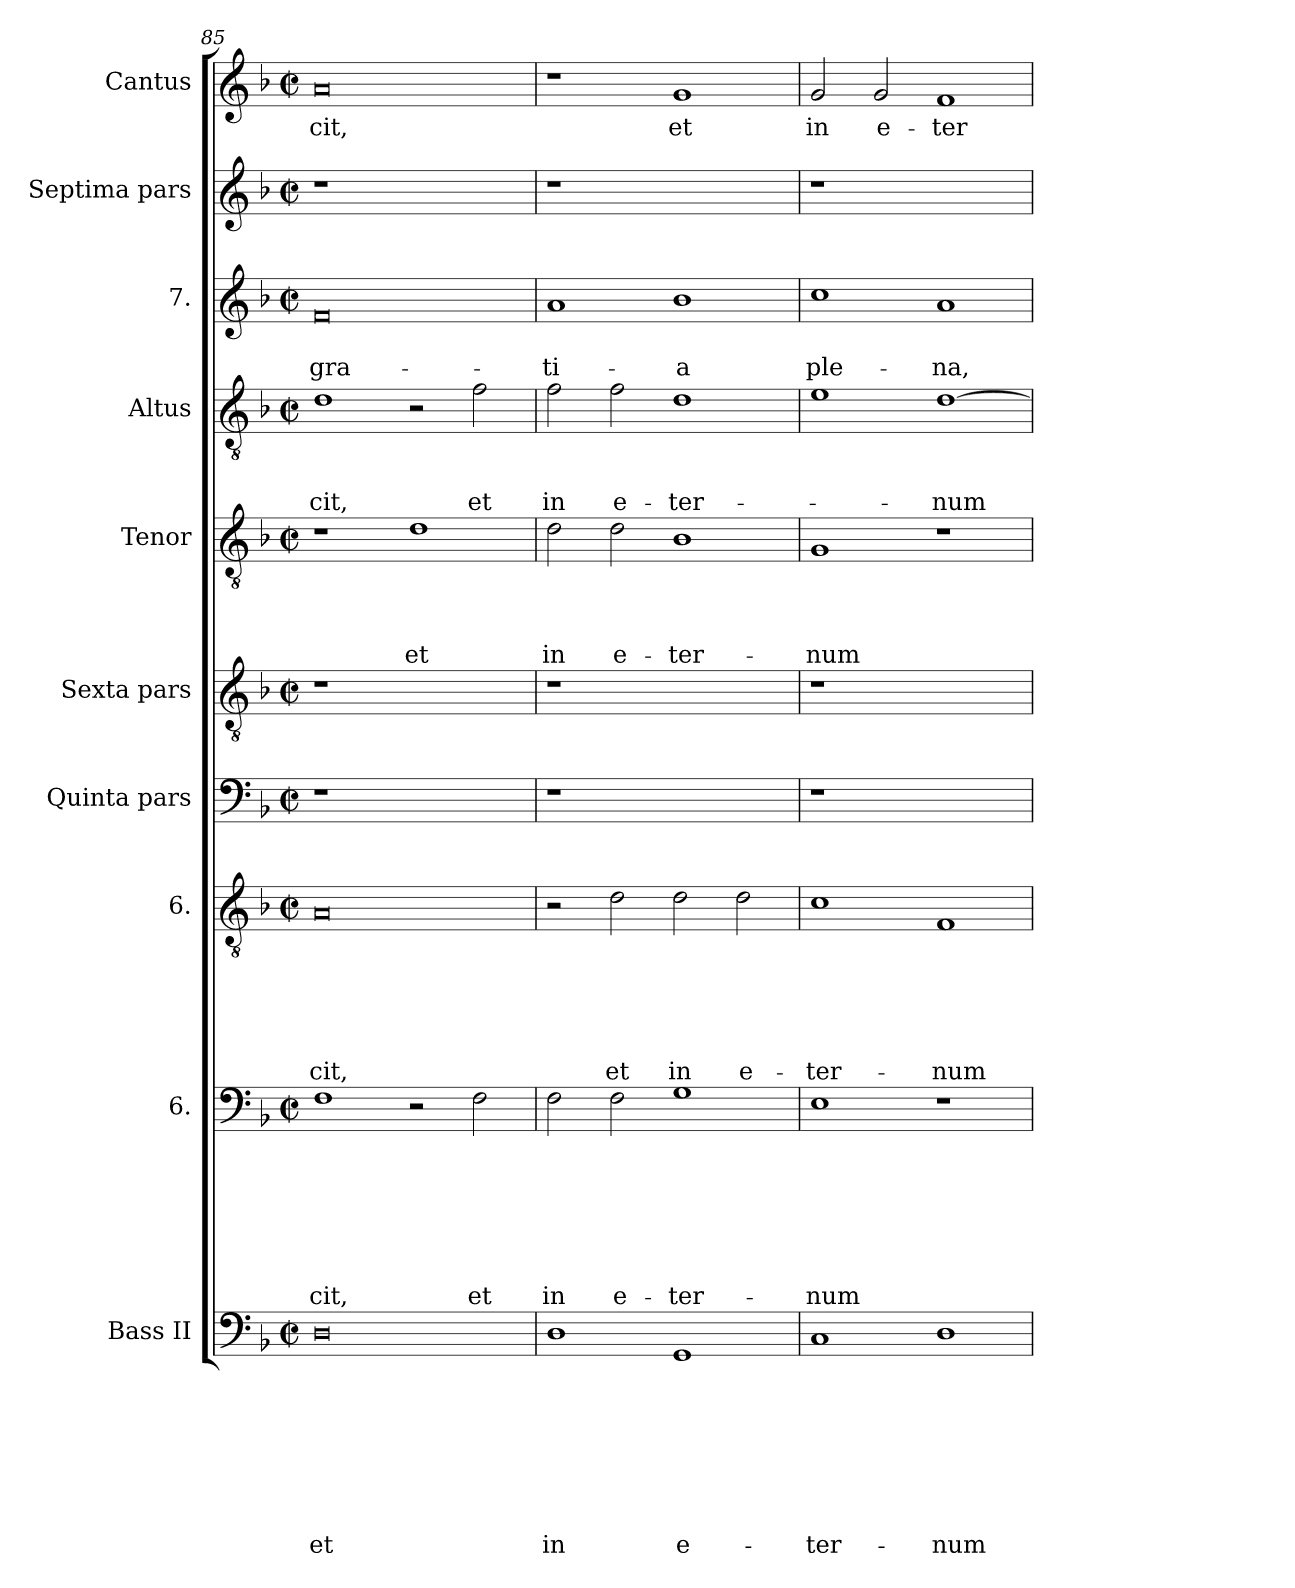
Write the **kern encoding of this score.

**kern	**text	**text	**text	**text	**text	**text	**text	**text	**kern	**text	**text	**text	**text	**text	**text	**text	**kern	**text	**text	**text	**text	**text	**text	**kern	**kern	**kern	**text	**text	**text	**text	**kern	**text	**text	**text	**kern	**text	**text	**kern	**kern	**text
*part10	*part10	*part10	*part10	*part10	*part10	*part10	*part10	*part10	*part9	*part9	*part9	*part9	*part9	*part9	*part9	*part9	*part8	*part8	*part8	*part8	*part8	*part8	*part8	*part7	*part6	*part5	*part5	*part5	*part5	*part5	*part4	*part4	*part4	*part4	*part3	*part3	*part3	*part2	*part1	*part1
*staff10	*staff10	*staff10	*staff10	*staff10	*staff10	*staff10	*staff10	*staff10	*staff9	*staff9	*staff9	*staff9	*staff9	*staff9	*staff9	*staff9	*staff8	*staff8	*staff8	*staff8	*staff8	*staff8	*staff8	*staff7	*staff6	*staff5	*staff5	*staff5	*staff5	*staff5	*staff4	*staff4	*staff4	*staff4	*staff3	*staff3	*staff3	*staff2	*staff1	*staff1
*I"Bass II	*	*	*	*	*	*	*	*	*I"6.	*	*	*	*	*	*	*	*I"6.	*	*	*	*	*	*	*I"Quinta pars	*I"Sexta pars	*I"Tenor	*	*	*	*	*I"Altus	*	*	*	*I"7.	*	*	*I"Septima pars	*I"Cantus	*
*I'B.	*	*	*	*	*	*	*	*	*	*	*	*	*	*	*	*	*	*	*	*	*	*	*	*	*	*I'T.	*	*	*	*	*I'A.	*	*	*	*	*	*	*	*I'C.	*
!!LO:PB:g=z
*clefF4	*	*	*	*	*	*	*	*	*clefF4	*	*	*	*	*	*	*	*clefGv2	*	*	*	*	*	*	*clefF4	*clefGv2	*clefGv2	*	*	*	*	*clefGv2	*	*	*	*clefG2	*	*	*clefG2	*clefG2	*
*k[b-]	*	*	*	*	*	*	*	*	*k[b-]	*	*	*	*	*	*	*	*k[b-]	*	*	*	*	*	*	*k[b-]	*k[b-]	*k[b-]	*	*	*	*	*k[b-]	*	*	*	*k[b-]	*	*	*k[b-]	*k[b-]	*
*F:	*	*	*	*	*	*	*	*	*F:	*	*	*	*	*	*	*	*F:	*	*	*	*	*	*	*F:	*F:	*F:	*	*	*	*	*F:	*	*	*	*F:	*	*	*F:	*F:	*
*M2/2	*	*	*	*	*	*	*	*	*M2/2	*	*	*	*	*	*	*	*M2/2	*	*	*	*	*	*	*M2/2	*M2/2	*M2/2	*	*	*	*	*M2/2	*	*	*	*M2/2	*	*	*M2/2	*M2/2	*
*met(c|)	*	*	*	*	*	*	*	*	*met(c|)	*	*	*	*	*	*	*	*met(c|)	*	*	*	*	*	*	*met(c|)	*met(c|)	*met(c|)	*	*	*	*	*met(c|)	*	*	*	*met(c|)	*	*	*met(c|)	*met(c|)	*
=85	=85	=85	=85	=85	=85	=85	=85	=85	=85	=85	=85	=85	=85	=85	=85	=85	=85	=85	=85	=85	=85	=85	=85	=85	=85	=85	=85	=85	=85	=85	=85	=85	=85	=85	=85	=85	=85	=85	=85	=85
!	!	!	!	!	!	!	!	!LO:LY:b	!	!	!	!	!	!	!	!LO:LY:b	!	!	!	!	!	!	!LO:LY:b	!	!	!	!	!	!	!	!	!	!	!LO:LY:b	!	!	!LO:LY:b	!	!	!LO:LY:b
0D	.	.	.	.	.	.	.	et	1F	.	.	.	.	.	.	-cit,	0A	.	.	.	.	.	-cit,	1r	1r	1r	.	.	.	.	1d	.	.	-cit,	0f	.	gra-	1r	0a	-cit,
!	!	!	!	!	!	!	!	!	!	!	!	!	!	!	!	!	!	!	!	!	!	!	!	!	!	!	!	!	!	!LO:LY:b	!	!	!	!	!	!	!	!	!	!
.	.	.	.	.	.	.	.	.	2r	.	.	.	.	.	.	.	.	.	.	.	.	.	.	1ryy	1ryy	1d	.	.	.	et	2r	.	.	.	.	.	.	1ryy	.	.
!	!	!	!	!	!	!	!	!	!	!	!	!	!	!	!	!LO:LY:b	!	!	!	!	!	!	!	!	!	!	!	!	!	!	!	!	!	!LO:LY:b	!	!	!	!	!	!
.	.	.	.	.	.	.	.	.	2F\	.	.	.	.	.	.	et	.	.	.	.	.	.	.	.	.	.	.	.	.	.	2f\	.	.	et	.	.	.	.	.	.
=86	=86	=86	=86	=86	=86	=86	=86	=86	=86	=86	=86	=86	=86	=86	=86	=86	=86	=86	=86	=86	=86	=86	=86	=86	=86	=86	=86	=86	=86	=86	=86	=86	=86	=86	=86	=86	=86	=86	=86	=86
!	!	!	!	!	!	!	!	!LO:LY:b	!	!	!	!	!	!	!	!LO:LY:b	!	!	!	!	!	!	!	!	!	!	!	!	!	!LO:LY:b	!	!	!	!LO:LY:b	!	!	!LO:LY:b	!	!	!
1D	.	.	.	.	.	.	.	in	2F\	.	.	.	.	.	.	in	2r	.	.	.	.	.	.	1r	1r	2d\	.	.	.	in	2f\	.	.	in	1a	.	-ti-	1r	1r	.
!	!	!	!	!	!	!	!	!	!	!	!	!	!	!	!	!LO:LY:b	!	!	!	!	!	!	!LO:LY:b	!	!	!	!	!	!	!LO:LY:b	!	!	!	!LO:LY:b	!	!	!	!	!	!
.	.	.	.	.	.	.	.	.	2F\	.	.	.	.	.	.	e-	2d\	.	.	.	.	.	et	.	.	2d\	.	.	.	e-	2f\	.	.	e-	.	.	.	.	.	.
!	!	!	!	!	!	!	!	!LO:LY:b	!	!	!	!	!	!	!	!LO:LY:b	!	!	!	!	!	!	!LO:LY:b	!	!	!	!	!	!	!LO:LY:b	!	!	!	!LO:LY:b	!	!	!LO:LY:b	!	!	!LO:LY:b
1GG	.	.	.	.	.	.	.	e-	1G	.	.	.	.	.	.	-ter-	2d\	.	.	.	.	.	in	1ryy	1ryy	1B-	.	.	.	-ter-	1d	.	.	-ter-	1b-	.	-a	1ryy	1g	et
!	!	!	!	!	!	!	!	!	!	!	!	!	!	!	!	!	!	!	!	!	!	!	!LO:LY:b	!	!	!	!	!	!	!	!	!	!	!	!	!	!	!	!	!
.	.	.	.	.	.	.	.	.	.	.	.	.	.	.	.	.	2d\	.	.	.	.	.	e-	.	.	.	.	.	.	.	.	.	.	.	.	.	.	.	.	.
=87	=87	=87	=87	=87	=87	=87	=87	=87	=87	=87	=87	=87	=87	=87	=87	=87	=87	=87	=87	=87	=87	=87	=87	=87	=87	=87	=87	=87	=87	=87	=87	=87	=87	=87	=87	=87	=87	=87	=87	=87
!	!	!	!	!	!	!	!	!LO:LY:b	!	!	!	!	!	!	!	!LO:LY:b	!	!	!	!	!	!	!LO:LY:b	!	!	!	!	!	!	!LO:LY:b	!	!	!	!	!	!	!LO:LY:b	!	!	!LO:LY:b
1C	.	.	.	.	.	.	.	-ter-	1E	.	.	.	.	.	.	-num	1c	.	.	.	.	.	-ter-	1r	1r	1G	.	.	.	-num	1e	.	.	.	1cc	.	ple-	1r	2g/	in
!	!	!	!	!	!	!	!	!	!	!	!	!	!	!	!	!	!	!	!	!	!	!	!	!	!	!	!	!	!	!	!	!	!	!	!	!	!	!	!	!LO:LY:b
.	.	.	.	.	.	.	.	.	.	.	.	.	.	.	.	.	.	.	.	.	.	.	.	.	.	.	.	.	.	.	.	.	.	.	.	.	.	.	2g/	e-
!	!	!	!	!	!	!	!	!LO:LY:b	!	!	!	!	!	!	!	!	!	!	!	!	!	!	!LO:LY:b	!	!	!	!	!	!	!	!	!	!	!LO:LY:b	!	!	!LO:LY:b	!	!	!LO:LY:b
1D	.	.	.	.	.	.	.	-num	1r	.	.	.	.	.	.	.	1F	.	.	.	.	.	-num	1ryy	1ryy	1r	.	.	.	.	[>1d	.	.	-num	1a	.	-na,	1ryy	1f	-ter-
=	=	=	=	=	=	=	=	=	=	=	=	=	=	=	=	=	=	=	=	=	=	=	=	=	=	=	=	=	=	=	=	=	=	=	=	=	=	=	=	=
*-	*-	*-	*-	*-	*-	*-	*-	*-	*-	*-	*-	*-	*-	*-	*-	*-	*-	*-	*-	*-	*-	*-	*-	*-	*-	*-	*-	*-	*-	*-	*-	*-	*-	*-	*-	*-	*-	*-	*-	*-
